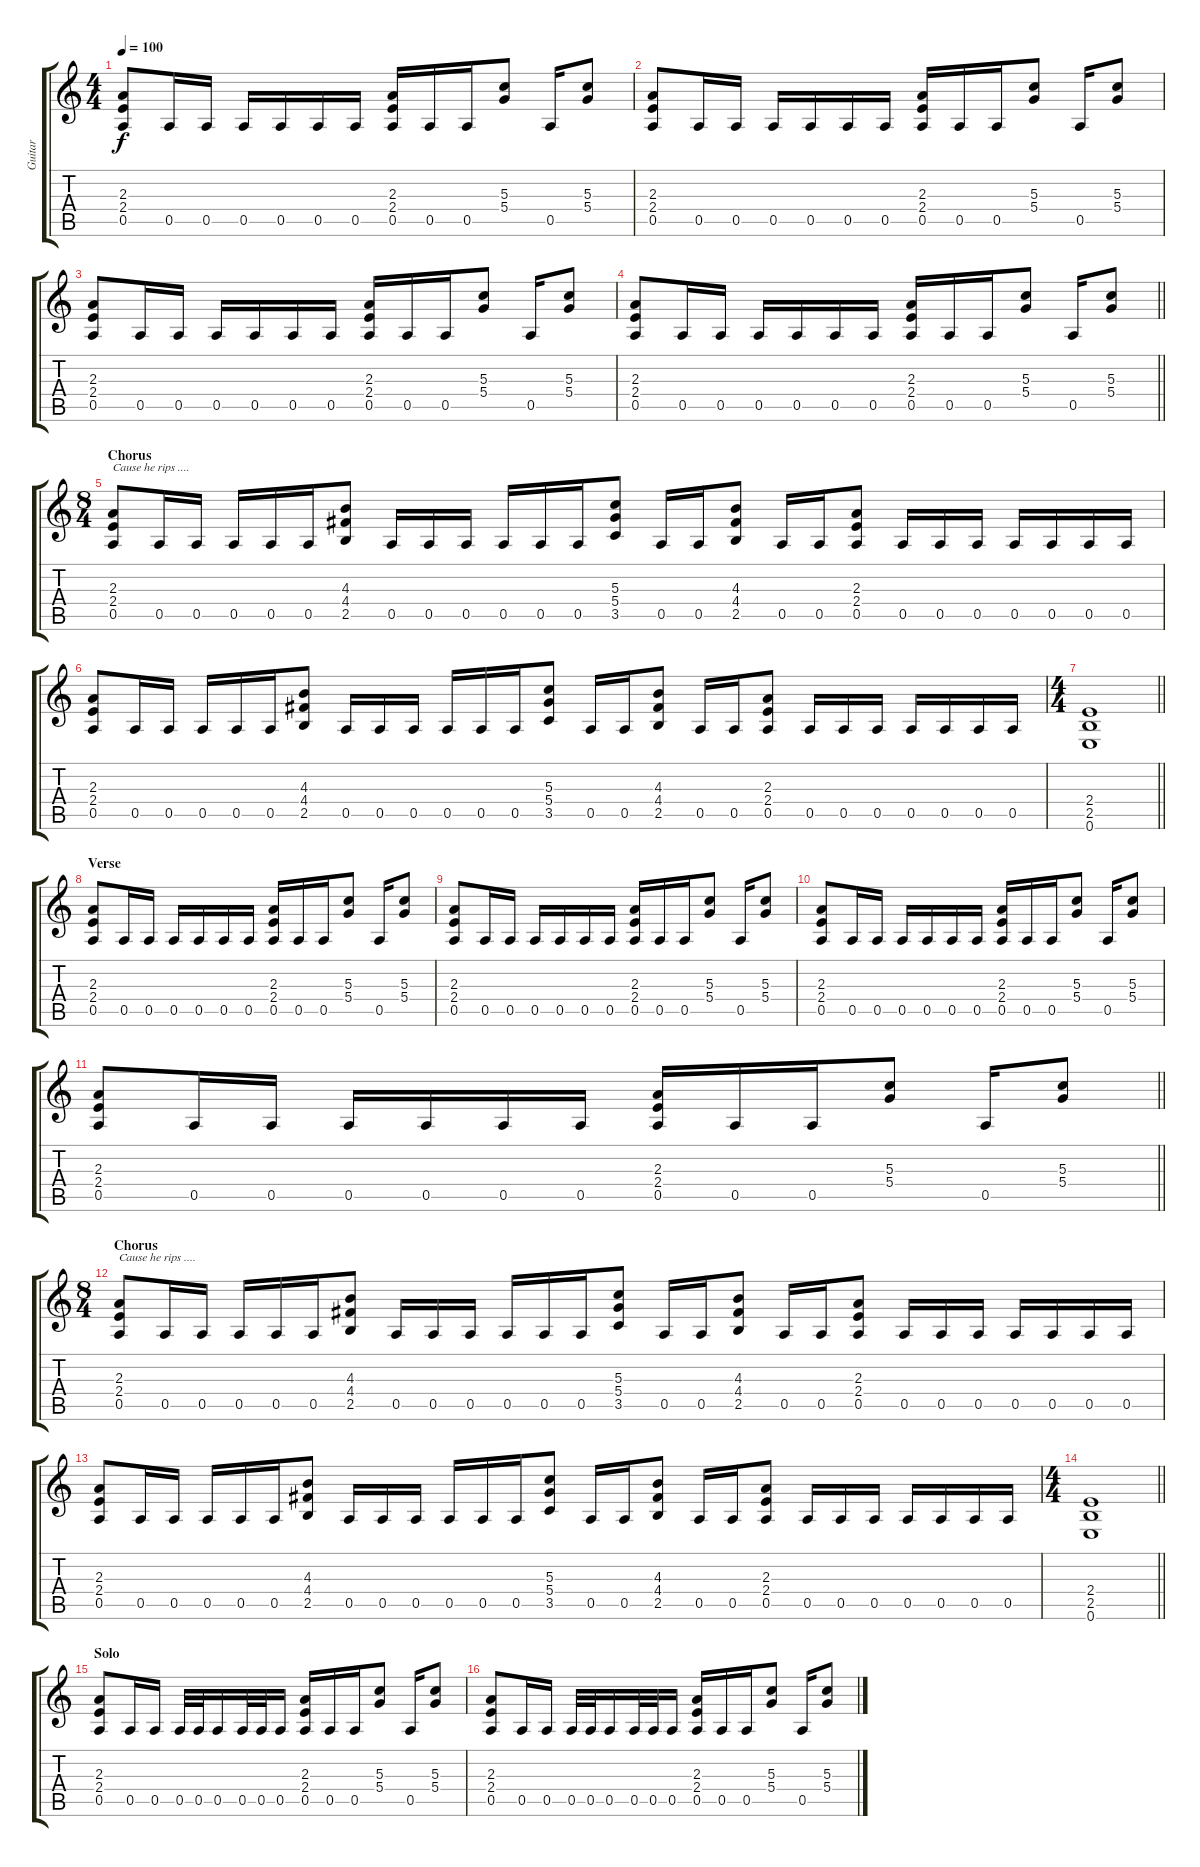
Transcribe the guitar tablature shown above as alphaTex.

\track ("Guitar " "Guitar ") {instrument distortionguitar}
\staff {score tabs}
\tuning (E4 B3 G3 D3 A2 E2) {hide}
\ts (4 4)
\tempo 100
\clef g2
\ks c
(2.3 2.4 0.5).8{dy f} 0.5.16 0.5.16 0.5.16 0.5.16 0.5.16 0.5.16 (2.3 2.4 0.5).16 0.5.16 0.5.16 (5.3 5.4).8 0.5.16 (5.3 5.4).8 |
(2.3 2.4 0.5).8 0.5.16 0.5.16 0.5.16 0.5.16 0.5.16 0.5.16 (2.3 2.4 0.5).16 0.5.16 0.5.16 (5.3 5.4).8 0.5.16 (5.3 5.4).8 |
(2.3 2.4 0.5).8 0.5.16 0.5.16 0.5.16 0.5.16 0.5.16 0.5.16 (2.3 2.4 0.5).16 0.5.16 0.5.16 (5.3 5.4).8 0.5.16 (5.3 5.4).8 |
\barLineRight lightlight
(2.3 2.4 0.5).8 0.5.16 0.5.16 0.5.16 0.5.16 0.5.16 0.5.16 (2.3 2.4 0.5).16 0.5.16 0.5.16 (5.3 5.4).8 0.5.16 (5.3 5.4).8 |
\ts (8 4)
\section ("" "Chorus")
(2.3 2.4 0.5).8{txt "Cause he rips ...."} 0.5.16 0.5.16 0.5.16 0.5.16 0.5.16 (4.3 4.4 2.5).8 0.5.16 0.5.16 0.5.16 0.5.16 0.5.16 0.5.16 (5.3 5.4 3.5).8 0.5.16 0.5.16 (4.3 4.4 2.5).8 0.5.16 0.5.16 (2.3 2.4 0.5).8 0.5.16 0.5.16 0.5.16 0.5.16 0.5.16 0.5.16 0.5.16 |
(2.3 2.4 0.5).8 0.5.16 0.5.16 0.5.16 0.5.16 0.5.16 (4.3 4.4 2.5).8 0.5.16 0.5.16 0.5.16 0.5.16 0.5.16 0.5.16 (5.3 5.4 3.5).8 0.5.16 0.5.16 (4.3 4.4 2.5).8 0.5.16 0.5.16 (2.3 2.4 0.5).8 0.5.16 0.5.16 0.5.16 0.5.16 0.5.16 0.5.16 0.5.16 |
\ts (4 4)
\barLineRight lightlight
(2.4 2.5 0.6).1 |
\section ("" "Verse")
(2.3 2.4 0.5).8 0.5.16 0.5.16 0.5.16 0.5.16 0.5.16 0.5.16 (2.3 2.4 0.5).16 0.5.16 0.5.16 (5.3 5.4).8 0.5.16 (5.3 5.4).8 |
(2.3 2.4 0.5).8 0.5.16 0.5.16 0.5.16 0.5.16 0.5.16 0.5.16 (2.3 2.4 0.5).16 0.5.16 0.5.16 (5.3 5.4).8 0.5.16 (5.3 5.4).8 |
(2.3 2.4 0.5).8 0.5.16 0.5.16 0.5.16 0.5.16 0.5.16 0.5.16 (2.3 2.4 0.5).16 0.5.16 0.5.16 (5.3 5.4).8 0.5.16 (5.3 5.4).8 |
\barLineRight lightlight
(2.3 2.4 0.5).8 0.5.16 0.5.16 0.5.16 0.5.16 0.5.16 0.5.16 (2.3 2.4 0.5).16 0.5.16 0.5.16 (5.3 5.4).8 0.5.16 (5.3 5.4).8 |
\ts (8 4)
\section ("" "Chorus")
(2.3 2.4 0.5).8{txt "Cause he rips ...."} 0.5.16 0.5.16 0.5.16 0.5.16 0.5.16 (4.3 4.4 2.5).8 0.5.16 0.5.16 0.5.16 0.5.16 0.5.16 0.5.16 (5.3 5.4 3.5).8 0.5.16 0.5.16 (4.3 4.4 2.5).8 0.5.16 0.5.16 (2.3 2.4 0.5).8 0.5.16 0.5.16 0.5.16 0.5.16 0.5.16 0.5.16 0.5.16 |
(2.3 2.4 0.5).8 0.5.16 0.5.16 0.5.16 0.5.16 0.5.16 (4.3 4.4 2.5).8 0.5.16 0.5.16 0.5.16 0.5.16 0.5.16 0.5.16 (5.3 5.4 3.5).8 0.5.16 0.5.16 (4.3 4.4 2.5).8 0.5.16 0.5.16 (2.3 2.4 0.5).8 0.5.16 0.5.16 0.5.16 0.5.16 0.5.16 0.5.16 0.5.16 |
\ts (4 4)
\barLineRight lightlight
(2.4 2.5 0.6).1 |
\section ("" "Solo")
(2.3 2.4 0.5).8 0.5.16 0.5.16 0.5.32 0.5.32 0.5.16 0.5.32 0.5.32 0.5.16 (2.3 2.4 0.5).16 0.5.16 0.5.16 (5.3 5.4).8 0.5.16 (5.3 5.4).8 |
(2.3 2.4 0.5).8 0.5.16 0.5.16 0.5.32 0.5.32 0.5.16 0.5.32 0.5.32 0.5.16 (2.3 2.4 0.5).16 0.5.16 0.5.16 (5.3 5.4).8 0.5.16 (5.3 5.4).8
